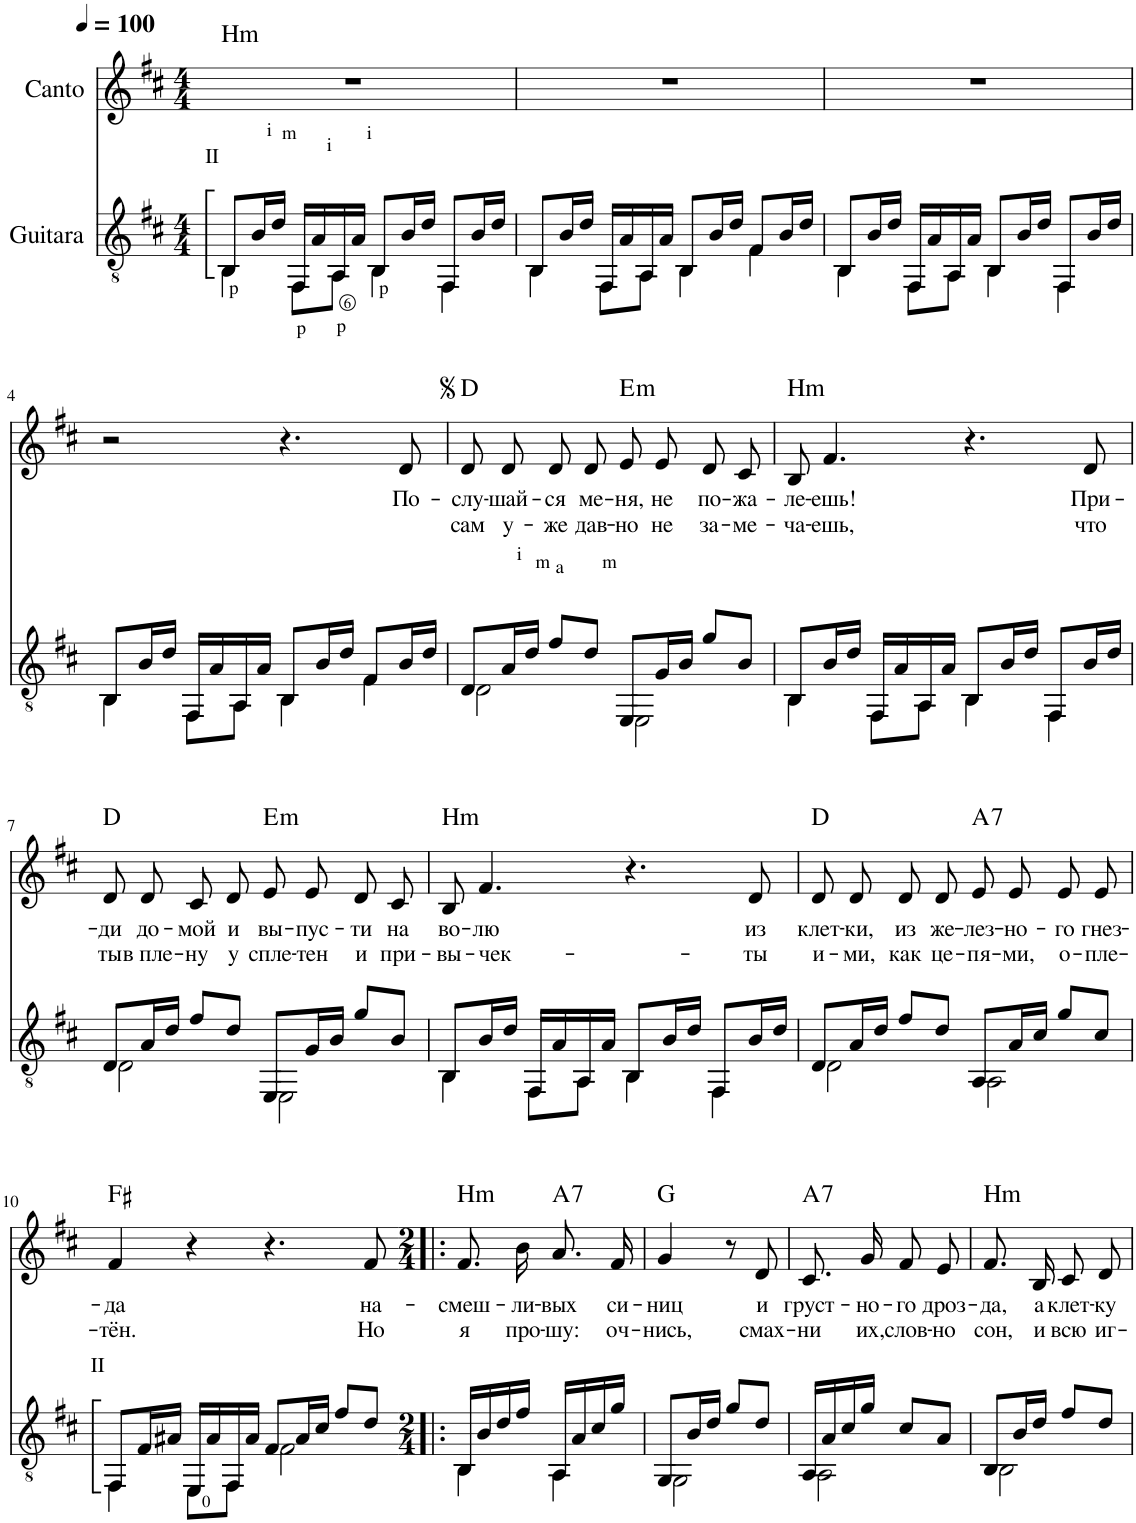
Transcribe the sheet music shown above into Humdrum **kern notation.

**kern	**kern	**text	**text	**harte
*part2	*part1	*part1	*part1	*part1
*staff2	*staff1	*staff1	*staff1	*
*I"Guitara	*I"Canto	*	*	*
*clefGv2	*clefG2	*	*	*
*k[f#c#]	*k[f#c#]	*	*	*
*M4/4	*M4/4	*	*	*
*MM100	*MM100	*	*	*
=1	=1	=1	=1	=1
*^	*	*	*	*
!LO:TX:a:t=II	!	!	!	!	!LO:H:kt=Hm
8BB/L	4BB\	1r	.	.	N
16B/L	.	.	.	.	.
16d/JJ	.	.	.	.	.
16FF#/LL	8FF#<\L	.	.	.	.
16A/	.	.	.	.	.
16AA/	8AA<\J	.	.	.	.
16A/JJ	.	.	.	.	.
8BB/L	4BB\	.	.	.	.
16B/L	.	.	.	.	.
16d/JJ	.	.	.	.	.
8FF#/L	4FF#\	.	.	.	.
16B/L	.	.	.	.	.
16d/JJ	.	.	.	.	.
=2	=2	=2	=2	=2	=2
8BB/L	4BB\	1r	.	.	.
16B/L	.	.	.	.	.
16d/JJ	.	.	.	.	.
16FF#/LL	8FF#\L	.	.	.	.
16A/	.	.	.	.	.
16AA/	8AA\J	.	.	.	.
16A/JJ	.	.	.	.	.
8BB/L	4BB\	.	.	.	.
16B/L	.	.	.	.	.
16d/JJ	.	.	.	.	.
8F#/L	4F#\	.	.	.	.
16B/L	.	.	.	.	.
16d/JJ	.	.	.	.	.
=3	=3	=3	=3	=3	=3
8BB/L	4BB\	1r	.	.	.
16B/L	.	.	.	.	.
16d/JJ	.	.	.	.	.
16FF#/LL	8FF#\L	.	.	.	.
16A/	.	.	.	.	.
16AA/	8AA\J	.	.	.	.
16A/JJ	.	.	.	.	.
8BB/L	4BB\	.	.	.	.
16B/L	.	.	.	.	.
16d/JJ	.	.	.	.	.
8FF#/L	4FF#\	.	.	.	.
16B/L	.	.	.	.	.
16d/JJ	.	.	.	.	.
!!LO:LB:g=z
=4	=4	=4	=4	=4	=4
8BB/L	4BB\	2r	.	.	.
16B/L	.	.	.	.	.
16d/JJ	.	.	.	.	.
16FF#/LL	8FF#\L	.	.	.	.
16A/	.	.	.	.	.
16AA/	8AA\J	.	.	.	.
16A/JJ	.	.	.	.	.
8BB/L	4BB\	4.r	.	.	.
16B/L	.	.	.	.	.
16d/JJ	.	.	.	.	.
8F#/L	4F#\	.	.	.	.
!	!	!	!LO:LY:b	!	!
16B/L	.	8d/	По-	.	.
16d/JJ	.	.	.	.	.
=5	=5	=5	=5	=5	=5
!	!	!	!LO:LY:b	!LO:LY:b	!
8D/L	2D\	8d/L	-слу-	сам	D:maj
!	!	!	!LO:LY:b	!LO:LY:b	!
16A/L	.	8d/J	-шай-	у-	.
16d/JJ	.	.	.	.	.
!	!	!	!LO:LY:b	!LO:LY:b	!
8f#/L	.	8d/L	-ся	-же	.
!	!	!	!LO:LY:b	!LO:LY:b	!
8d/J	.	8d/J	ме-	дав-	.
!	!	!	!LO:LY:b	!LO:LY:b	!LO:H:kt=m
8EE/L	2EE\	8e/L	-ня,	-но	E:min
!	!	!	!LO:LY:b	!LO:LY:b	!
16G/L	.	8e/J	не	не	.
16B/JJ	.	.	.	.	.
!	!	!	!LO:LY:b	!LO:LY:b	!
8g/L	.	8d/L	по-	за-	.
!	!	!	!LO:LY:b	!LO:LY:b	!
8B/J	.	8c#/J	-жа-	-ме-	.
=6	=6	=6	=6	=6	=6
!	!	!	!LO:LY:b	!LO:LY:b	!LO:H:kt=Hm
8BB/L	4BB\	8B/	-ле-	-ча-	N
!	!	!	!LO:LY:b	!LO:LY:b	!
16B/L	.	4.f#/	-ешь!	-ешь,	.
16d/JJ	.	.	.	.	.
16FF#/LL	8FF#\L	.	.	.	.
16A/	.	.	.	.	.
16AA/	8AA\J	.	.	.	.
16A/JJ	.	.	.	.	.
8BB/L	4BB\	4.r	.	.	.
16B/L	.	.	.	.	.
16d/JJ	.	.	.	.	.
8FF#/L	4FF#\	.	.	.	.
!	!	!	!LO:LY:b	!LO:LY:b	!
16B/L	.	8d/	При-	что	.
16d/JJ	.	.	.	.	.
!!LO:LB:g=z
=7	=7	=7	=7	=7	=7
!	!	!	!LO:LY:b	!LO:LY:b	!
8D/L	2D\	8d/L	-ди	ты	D:maj
!	!	!	!LO:LY:b	!LO:LY:b	!
16A/L	.	8d/J	до-	в пле-	.
16d/JJ	.	.	.	.	.
!	!	!	!LO:LY:b	!LO:LY:b	!
8f#/L	.	8c#/L	-мой	-ну	.
!	!	!	!LO:LY:b	!LO:LY:b	!
8d/J	.	8d/J	и	у	.
!	!	!	!LO:LY:b	!LO:LY:b	!LO:H:kt=m
8EE/L	2EE\	8e/L	вы-	спле-	E:min
!	!	!	!LO:LY:b	!LO:LY:b	!
16G/L	.	8e/J	-пус-	-тен	.
16B/JJ	.	.	.	.	.
!	!	!	!LO:LY:b	!LO:LY:b	!
8g/L	.	8d/L	-ти	и	.
!	!	!	!LO:LY:b	!LO:LY:b	!
8B/J	.	8c#/J	на	при-	.
=8	=8	=8	=8	=8	=8
!	!	!	!LO:LY:b	!LO:LY:b	!LO:H:kt=Hm
8BB/L	4BB\	8B/	во-	-вы-	N
!	!	!	!LO:LY:b	!LO:LY:b	!
16B/L	.	4.f#/	-лю	-чек-	.
16d/JJ	.	.	.	.	.
16FF#/LL	8FF#\L	.	.	.	.
16A/	.	.	.	.	.
16AA/	8AA\J	.	.	.	.
16A/JJ	.	.	.	.	.
8BB/L	4BB\	4.r	.	.	.
16B/L	.	.	.	.	.
16d/JJ	.	.	.	.	.
8FF#/L	4FF#\	.	.	.	.
!	!	!	!LO:LY:b	!LO:LY:b	!
16B/L	.	8d/	из	-ты	.
16d/JJ	.	.	.	.	.
=9	=9	=9	=9	=9	=9
!	!	!	!LO:LY:b	!LO:LY:b	!
8D/L	2D\	8d/L	клет-	и-	D:maj
!	!	!	!LO:LY:b	!LO:LY:b	!
16A/L	.	8d/J	-ки,	-ми,	.
16d/JJ	.	.	.	.	.
!	!	!	!LO:LY:b	!LO:LY:b	!
8f#/L	.	8d/L	из	как	.
!	!	!	!LO:LY:b	!LO:LY:b	!
8d/J	.	8d/J	же-	це-	.
!	!	!	!LO:LY:b	!LO:LY:b	!LO:H:kt=7
8AA/L	2AA\	8e/L	-лез-	-пя-	A:7
!	!	!	!LO:LY:b	!LO:LY:b	!
16A/L	.	8e/J	-но-	-ми,	.
16c#/JJ	.	.	.	.	.
!	!	!	!LO:LY:b	!LO:LY:b	!
8g/L	.	8e/L	-го	о-	.
!	!	!	!LO:LY:b	!LO:LY:b	!
8c#/J	.	8e/J	гнез-	-пле-	.
!!LO:LB:g=z
=10	=10	=10	=10	=10	=10
!LO:TX:a:t=II	!	!	!	!	!
!	!	!	!LO:LY:b	!LO:LY:b	!
8FF#/L	4FF#\	4f#/	-да	-тён.	F#:maj
16F#/L	.	.	.	.	.
16A#X/JJ	.	.	.	.	.
16EE/LL	8EE\L	4r	.	.	.
16A#/	.	.	.	.	.
16FF#/	8FF#\J	.	.	.	.
16A#/JJ	.	.	.	.	.
8F#/L	2F#\	4.r	.	.	.
16A#/L	.	.	.	.	.
16c#/JJ	.	.	.	.	.
8f#/L	.	.	.	.	.
!	!	!	!LO:LY:b	!LO:LY:b	!
8d/J	.	8f#/	на-	Но	.
=11!|:	=11!|:	=11!|:	=11!|:	=11!|:	=11!|:
*M2/4	*	*M2/4	*	*	*
!	!	!	!LO:LY:b	!LO:LY:b	!LO:H:kt=Hm
16BB/LL	4BB\	8.f#/L	-смеш-	я	N
16B/	.	.	.	.	.
16d/	.	.	.	.	.
!	!	!	!LO:LY:b	!LO:LY:b	!
16f#/JJ	.	16b/Jk	-ли-	про-	.
!	!	!	!LO:LY:b	!LO:LY:b	!LO:H:kt=7
16AA/LL	4AA\	8.a/L	-вых	-шу:	A:7
16A/	.	.	.	.	.
16c#/	.	.	.	.	.
!	!	!	!LO:LY:b	!LO:LY:b	!
16g/JJ	.	16f#/Jk	си-	оч-	.
=12	=12	=12	=12	=12	=12
!	!	!	!LO:LY:b	!LO:LY:b	!
8GG/L	2GG\	4g/	-ниц	-нись,	G:maj
16B/L	.	.	.	.	.
16d/JJ	.	.	.	.	.
8g/L	.	8r	.	.	.
!	!	!	!LO:LY:b	!LO:LY:b	!
8d/J	.	8d/	и	смах-	.
=13	=13	=13	=13	=13	=13
!	!	!	!LO:LY:b	!LO:LY:b	!LO:H:kt=7
16AA/LL	2AA\	8.c#/L	груст-	-ни	A:7
16A/	.	.	.	.	.
16c#/	.	.	.	.	.
!	!	!	!LO:LY:b	!LO:LY:b	!
16g/JJ	.	16g/Jk	-но-	их,	.
!	!	!	!LO:LY:b	!LO:LY:b	!
8c#/L	.	8f#/L	-го	слов-	.
!	!	!	!LO:LY:b	!LO:LY:b	!
8A/J	.	8e/J	дроз-	-но	.
=14	=14	=14	=14	=14	=14
!	!	!	!LO:LY:b	!LO:LY:b	!LO:H:kt=Hm
8BB/L	2BB\	8.f#/L	-да,	сон,	N
16B/L	.	.	.	.	.
!	!	!	!LO:LY:b	!LO:LY:b	!
16d/JJ	.	16B/Jk	а	и	.
!	!	!	!LO:LY:b	!LO:LY:b	!
8f#/L	.	8c#/L	клет-	всю	.
!	!	!	!LO:LY:b	!LO:LY:b	!
8d/J	.	8d/J	-ку	иг-	.
*v	*v	*	*	*	*
=	=	=	=	=
*-	*-	*-	*-	*-
